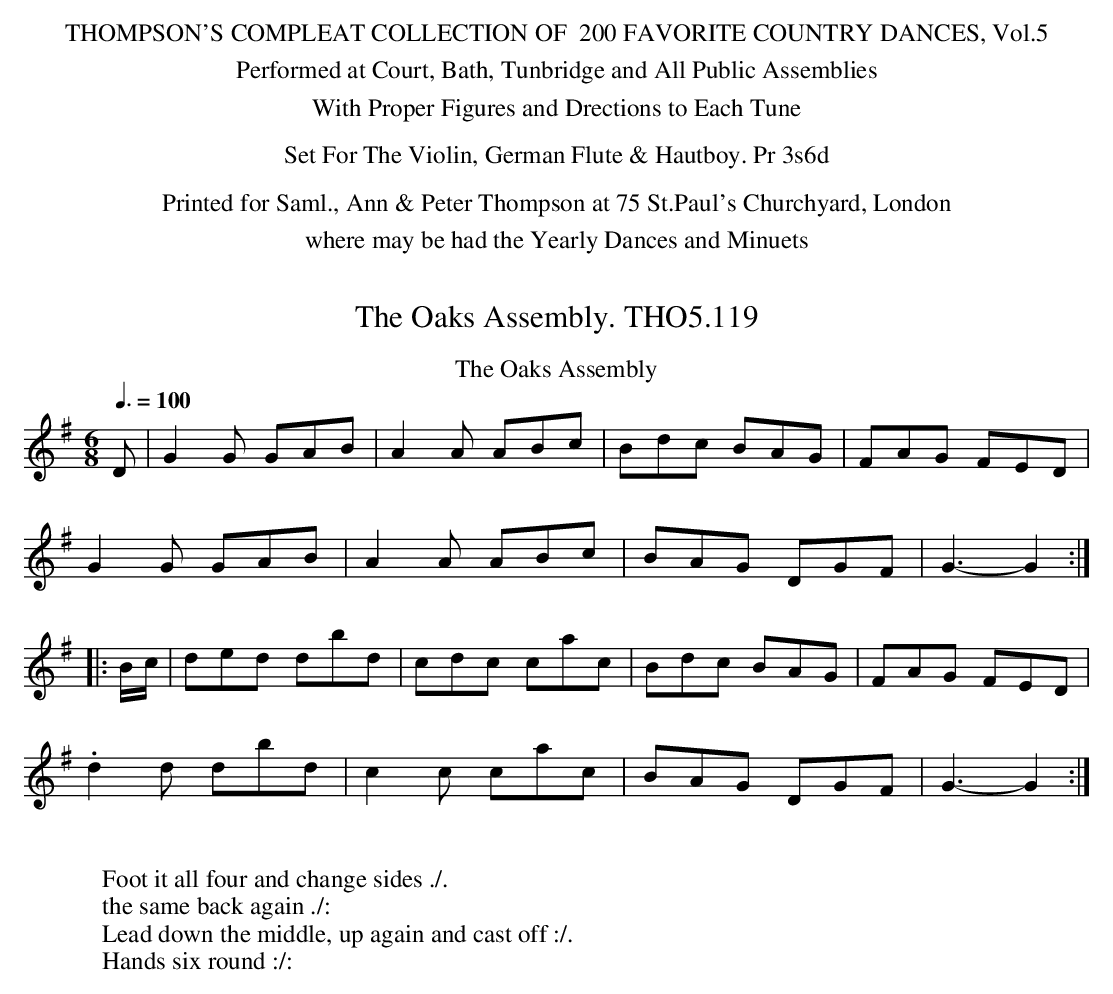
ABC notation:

X:1
T:Oaks Assembly. THO5.119, The
M:6/8
L:1/8
Q:3/8=100
K:G
T:Oaks Assembly, The
M:6/8
L:1/8
K:G
D|G2G GAB|A2A ABc|Bdc BAG|FAG FED|
G2G GAB|A2A ABc|BAG DGF|G3-G2:|
|:B/c/|ded dbd|cdc cac|Bdc BAG|FAG FED|
.d2d dbd|c2c cac|BAG DGF|G3-G2:|
W:
W:Foot it all four and change sides ./.
W:the same back again ./:
W:Lead down the middle, up again and cast off :/.
W:Hands six round :/:
